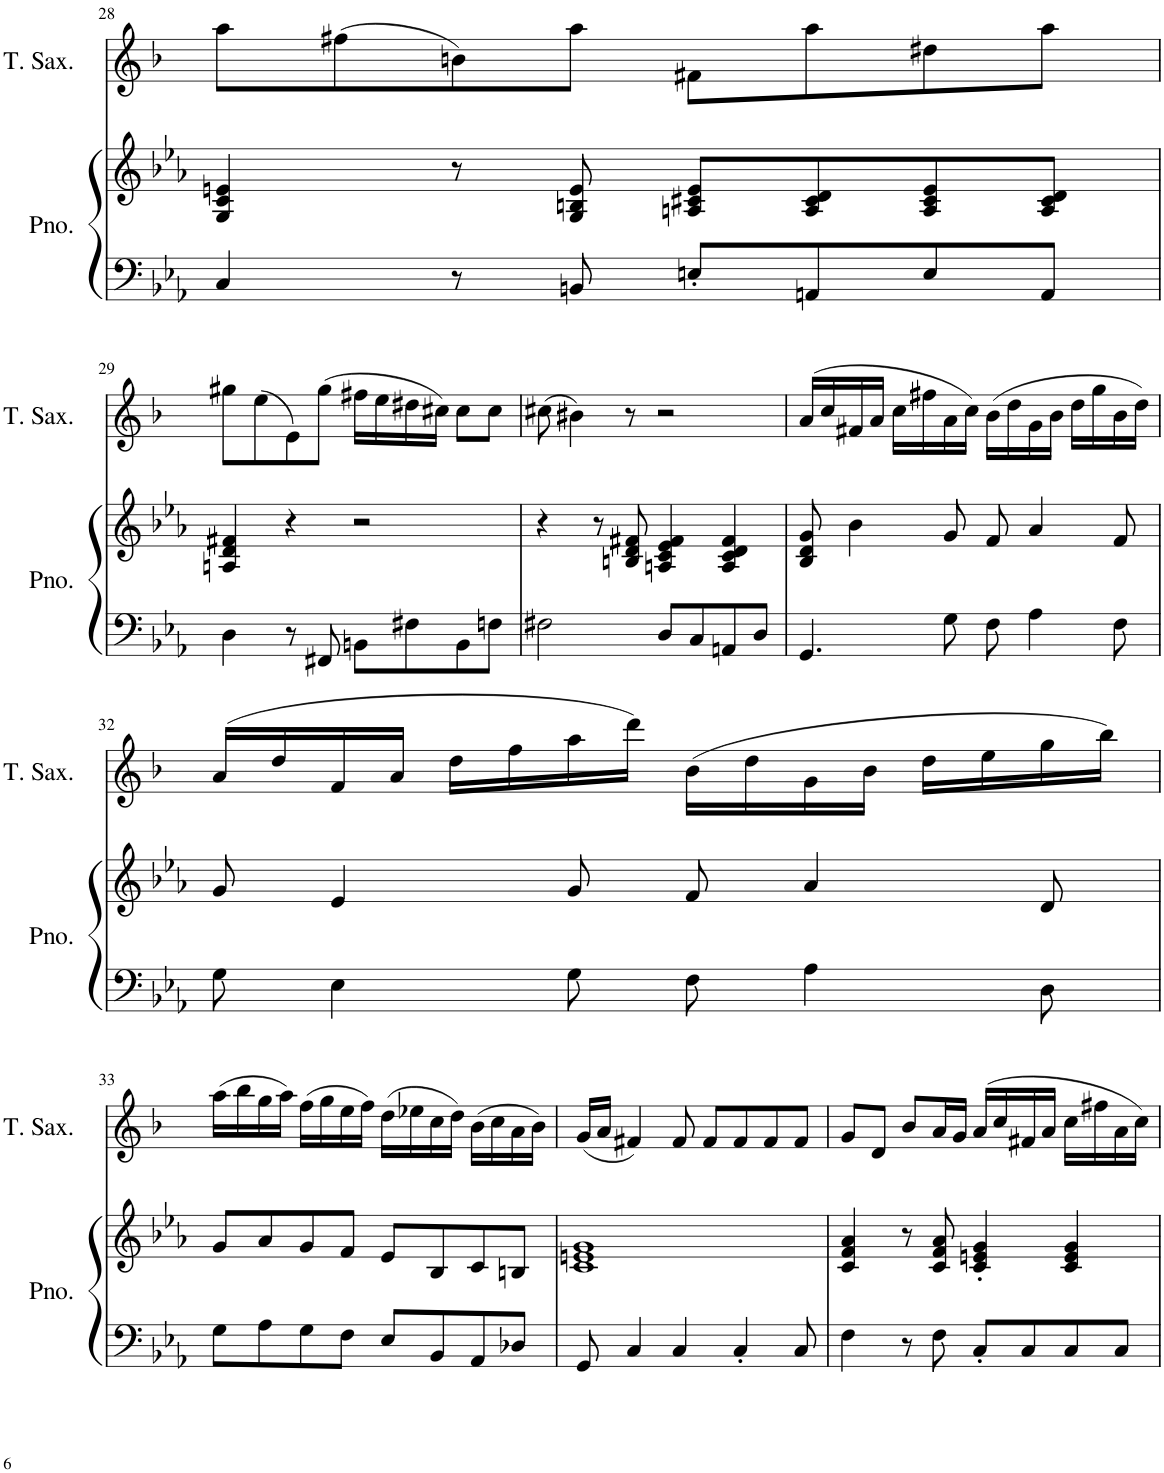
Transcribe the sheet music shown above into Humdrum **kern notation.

**kern	**kern	**kern
*part2	*part2	*part1
*staff3	*staff2	*staff1
*I"Piano	*	*I"Tenor Saxophone
*I'Pno.	*	*I'T. Sax.
!!LO:PB:g=z
*clefF4	*clefG2	*clefG2
*	*	*Trd8c14
*k[b-e-a-]	*k[b-e-a-]	*k[b-]
*M4/4	*M4/4	*M4/4
=28	=28	=28
4C/	4G/ 4c/ 4en/	8aa\L
.	.	(8ff#X\
8r	8r	8bn\)
8BBn/	8G/ 8Bn/ 8e/	8aa\J
8En'/L	8An/ 8c#X/ 8e/L	8f#X\L
8AAn/	8A/ 8c#/ 8d/	8aa\
8E/	8A/ 8c#/ 8e/	8dd#X\
8AA/J	8A/ 8c#/ 8d/J	8aa\J
!!LO:LB:g=z
=29	=29	=29
4D\	4An/ 4d/ 4f#X/	8gg#X\L
.	.	(8ee\
8r	4r	8e\)
8FF#X/	.	(8gg#\J
8BBn\L	2r	16ff#X\LL
.	.	16ee\
8F#X\	.	16dd#X\
.	.	16cc#X\JJ)
8BB\	.	8cc#\L
8Fn\J	.	8cc#\J
=30	=30	=30
2F#X\	4r	(8cc#X\
.	.	4b#X\)
.	8r	.
.	8Bn/ 8d/ 8f#X/	8r
8D/L	4An/ 4c/ 4e-/ 4f#/	2r
8C/	.	.
8AAn/	4A/ 4c/ 4d/ 4f#/	.
8D/J	.	.
=31	=31	=31
4.GG/	8B-/ 8d/ 8g/	(16a/LL
.	.	16cc/
.	4b-\	16f#X/
.	.	16a/JJ
.	.	16cc\LL
.	.	16ff#X\
8G\	8g/	16a\
.	.	16cc\JJ)
8F\	8f/	(16b-\LL
.	.	16dd\
4A-\	4a-/	16g\
.	.	16b-\JJ
.	.	16dd\LL
.	.	16gg\
8F\	8f/	16b-\
.	.	16dd\JJ)
!!LO:LB:g=z
=32	=32	=32
8G\	8g/	(16a/LL
.	.	16dd/
4E-\	4e-/	16f/
.	.	16a/JJ
.	.	16dd\LL
.	.	16ff\
8G\	8g/	16aa\
.	.	16ddd\JJ)
8F\	8f/	(16b-\LL
.	.	16dd\
4A-\	4a-/	16g\
.	.	16b-\JJ
.	.	16dd\LL
.	.	16ee\
8D\	8d/	16gg\
.	.	16bb-\JJ)
!!LO:LB:g=z
=33	=33	=33
8G\L	8g/L	(16aa\LL
.	.	16bb-\
8A-\	8a-/	16gg\
.	.	16aa\JJ)
8G\	8g/	(16ff\LL
.	.	16gg\
8F\J	8f/J	16ee\
.	.	16ff\JJ)
8E-/L	8e-/L	(16dd\LL
.	.	16ee-X\
8BB-/	8B-/	16cc\
.	.	16dd\JJ)
8AA-/	8c/	(16b-\LL
.	.	16cc\
8D-X/J	8Bn/J	16a\
.	.	16b-\JJ)
=34	=34	=34
8GG/	1c 1en 1g	(16g/LL
.	.	16a/JJ
4C/	.	4f#X/)
4C/	.	8f#/
.	.	8f#/L
4C'/	.	8f#/
.	.	8f#/
8C/	.	8f#/J
=35	=35	=35
4F\	4c/ 4f/ 4a-/	8g/L
.	.	8d/J
8r	8r	8b-/L
8F\	8c/ 8f/ 8a-/	16a/L
.	.	16g/JJ
8C'/L	4c/' 4en/' 4g/'	(16a/LL
.	.	16cc/
8C/	.	16f#X/
.	.	16a/JJ
8C/	4c/ 4e/ 4g/	16cc\LL
.	.	16ff#X\
8C/J	.	16a\
.	.	16cc\JJ)
=	=	=
*-	*-	*-
